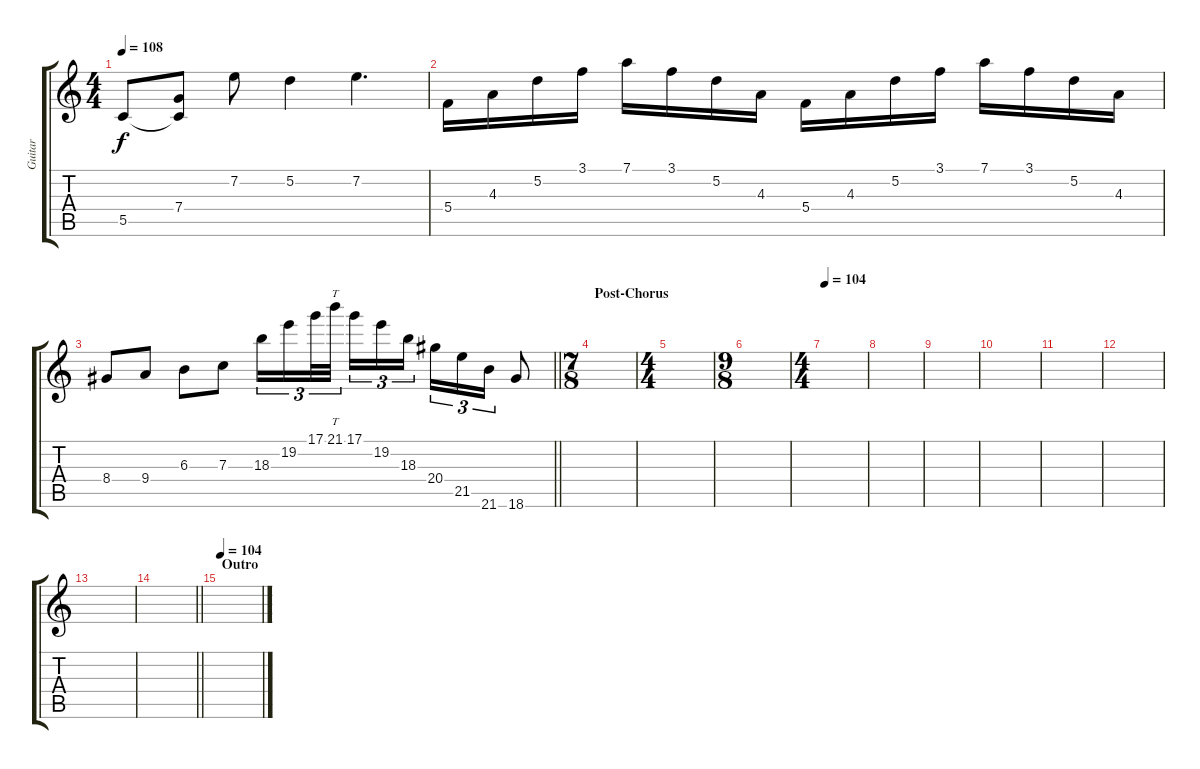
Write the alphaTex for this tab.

\track ("Guitar" "Guitar") {instrument distortionguitar}
\staff {score tabs}
\tuning (D4 A3 F3 C3 G2 D2) {hide}
\ts (4 4)
\tempo 108
\clef g2
\ks c
5.5.8{dy f} (7.4 5.5{t}).8 7.2.8 5.2.4 7.2.4{d} |
5.4.16 4.3.16 5.2.16 3.1.16 7.1.16 3.1.16 5.2.16 4.3.16 5.4.16 4.3.16 5.2.16 3.1.16 7.1.16 3.1.16 5.2.16 4.3.16 |
\barLineRight lightlight
8.4.8 9.4.8 6.3.8 7.3.8 18.3.16{tu (3 2)} 19.2.16{tu (3 2)} 17.1.32{tu (3 2)} 21.1.32{tt tu (3 2) beam splitsecondary} 17.1.16{tu (3 2)} 19.2.16{tu (3 2)} 18.3.16{tu (3 2)} 20.4.16{tu (3 2)} 21.5.16{tu (3 2)} 21.6.16{tu (3 2)} 18.6.8 |
\ts (7 8)
\section ("" "Post-Chorus")
|
\ts (4 4)
|
\ts (9 8)
|
\ts (4 4)
\tempo 104
|
|
|
|
|
|
|
\barLineRight lightlight
|
\section ("" "Outro")
\tempo 104
